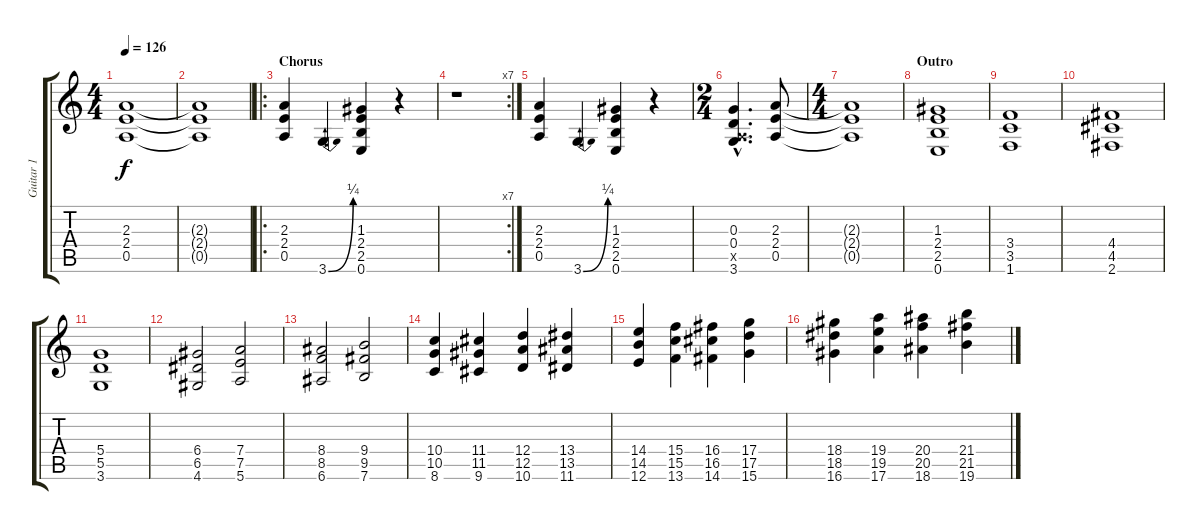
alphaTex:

\track ("Guitar 1" "Guitar 1") {instrument distortionguitar}
\staff {score tabs}
\tuning (E4 B3 G3 D3 A2 E2) {hide}
\ts (4 4)
\tempo 126
\clef g2
\ks c
(2.3{t} 2.4{t} 0.5{t}).1{dy f} |
(2.3{t} 2.4{t} 0.5{t}).1 |
\ro
\section ("" "Chorus")
(2.3 2.4 0.5).4 3.6{be (bend 0 0 60 1)}.4 (1.3 2.4 2.5 0.6).4 r.4 |
\rc 7
r.1 |
(2.3 2.4 0.5).4 3.6{be (bend 0 0 60 1)}.4 (1.3 2.4 2.5 0.6).4 r.4 |
\ts (2 4)
(0.3{hac} 0.4{hac} 0.5{hac x} 3.6{hac}).4{d} (2.3 2.4 0.5).8 |
\ts (4 4)
(2.3{t} 2.4{t} 0.5{t}).1 |
\section ("" "Outro")
(1.3 2.4 2.5 0.6).1 |
(3.4 3.5 1.6).1 |
(4.4 4.5 2.6).1 |
(5.4 5.5 3.6).1 |
(6.4 6.5 4.6).2 (7.4 7.5 5.6).2 |
(8.4 8.5 6.6).2 (9.4 9.5 7.6).2 |
(10.4 10.5 8.6).4 (11.4 11.5 9.6).4 (12.4 12.5 10.6).4 (13.4 13.5 11.6).4 |
(14.4 14.5 12.6).4 (15.4 15.5 13.6).4 (16.4 16.5 14.6).4 (17.4 17.5 15.6).4 |
(18.4 18.5 16.6).4 (19.4 19.5 17.6).4 (20.4 20.5 18.6).4 (21.4 21.5 19.6).4
